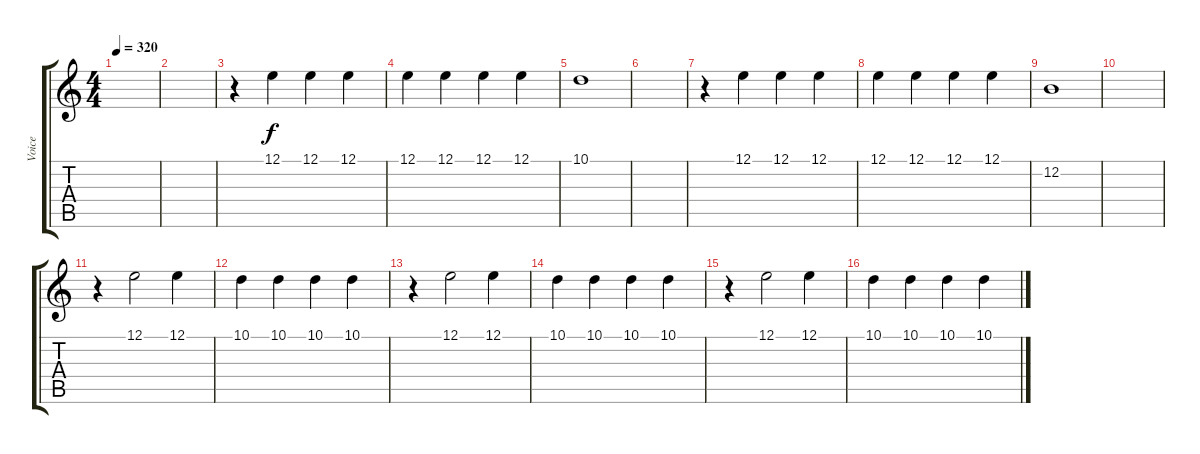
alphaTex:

\track ("Voice" "Voice") {instrument violin}
\staff {score tabs}
\tuning (E4 B3 G3 D3 A2 E2) {hide}
\ts (4 4)
\tempo 320
\clef g2
\ks c
|
|
r.4 12.1.4 12.1.4 12.1.4 |
12.1.4 12.1.4 12.1.4 12.1.4 |
10.1.1 |
|
r.4 12.1.4 12.1.4 12.1.4 |
12.1.4 12.1.4 12.1.4 12.1.4 |
12.2.1 |
|
r.4 12.1.2 12.1.4 |
10.1.4 10.1.4 10.1.4 10.1.4 |
r.4 12.1.2 12.1.4 |
10.1.4 10.1.4 10.1.4 10.1.4 |
r.4 12.1.2 12.1.4 |
10.1.4 10.1.4 10.1.4 10.1.4
